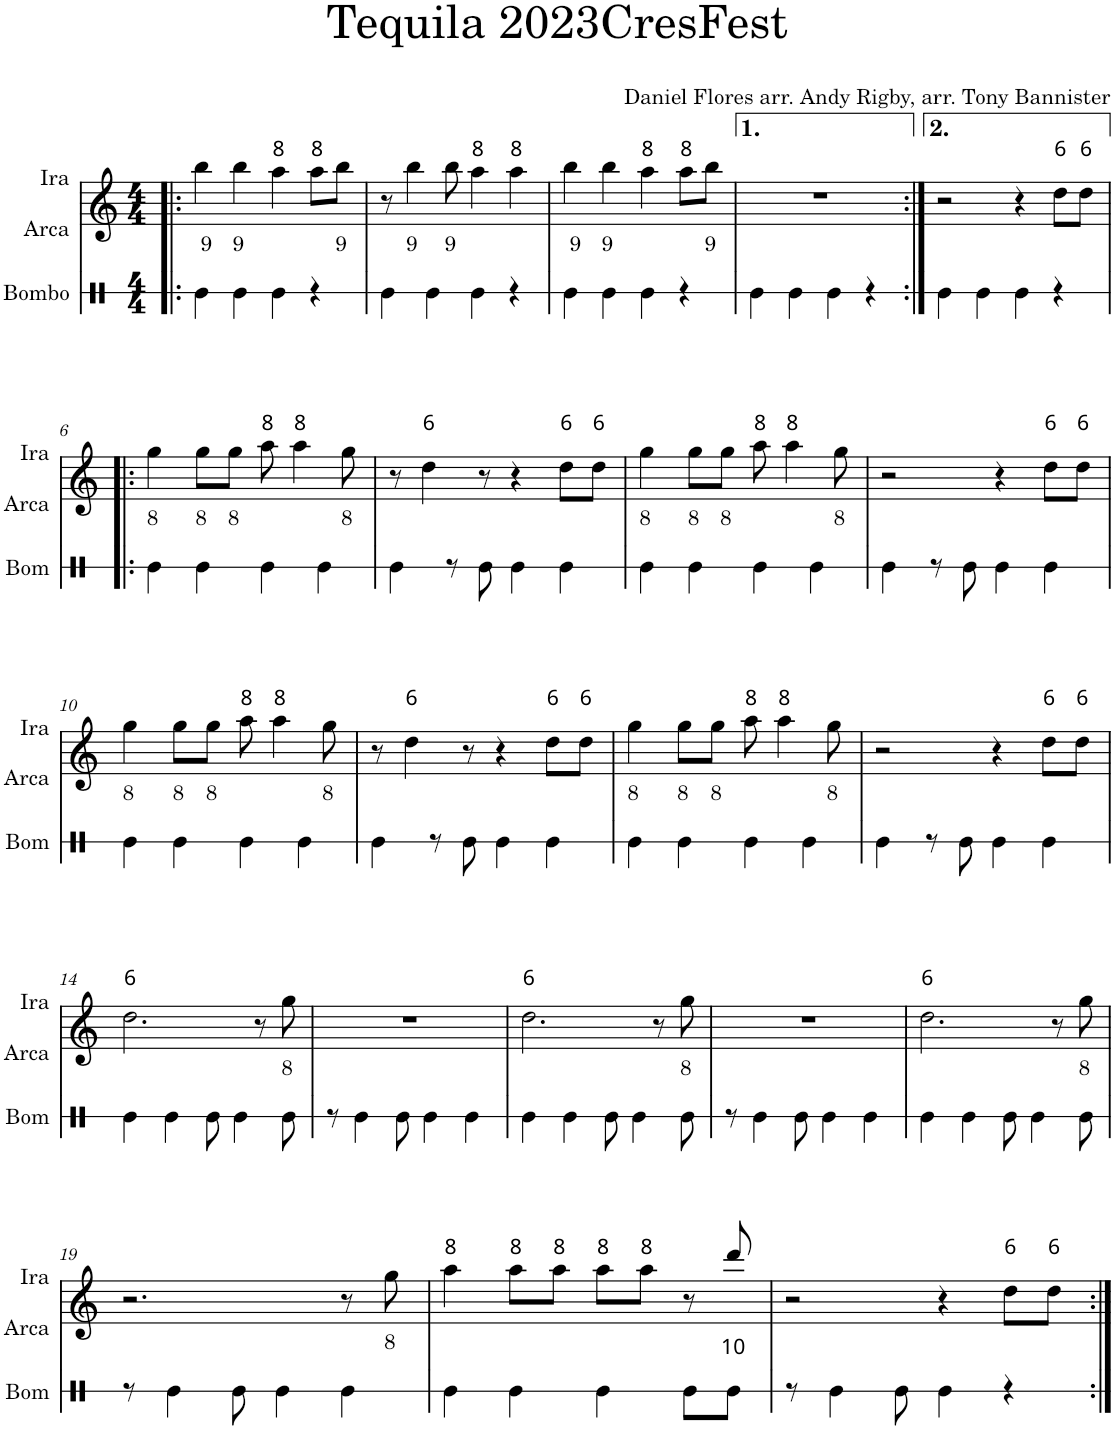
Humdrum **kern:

**kern	**kern	**text
*part2	*part1	*part1
*staff2	*staff1	*staff1
*I"Bombo	*I"Ira  Arca	*
*I'Bom	*I'Ira  Arca	*
*stria1	*	*
*clefX	*clefG2	*
*k[]	*k[]	*
*M4/4	*M4/4	*
=1!|:	=1!|:	=1!|:
!	!LO:TX:b:t=9	!
4Re\	4bb\	.
!	!LO:TX:b:t=9	!
4Re\	4bb\	.
!	!	!LO:LY:a
4Re\	4aa\	8
!	!	!LO:LY:a
4r	8aa\L	8
!	!LO:TX:b:t=9	!
.	8bb\J	.
=2	=2	=2
4Re\	8r	.
!	!LO:TX:b:t=9	!
.	4bb\	.
4Re\	.	.
!	!LO:TX:b:t=9	!
.	8bb\	.
!	!	!LO:LY:a
4Re\	4aa\	8
!	!	!LO:LY:a
4r	4aa\	8
=3	=3	=3
!	!LO:TX:b:t=9	!
4Re\	4bb\	.
!	!LO:TX:b:t=9	!
4Re\	4bb\	.
!	!	!LO:LY:a
4Re\	4aa\	8
!	!	!LO:LY:a
4r	8aa\L	8
!	!LO:TX:b:t=9	!
.	8bb\J	.
=4	=4	=4
4Re\	1r	.
4Re\	.	.
4Re\	.	.
4r	.	.
=5:|!	=5:|!	=5:|!
4Re\	2r	.
4Re\	.	.
4Re\	4r	.
!	!	!LO:LY:a
4r	8dd\L	6
!	!	!LO:LY:a
.	8dd\J	6
!!LO:LB:g=z
=6!|:	=6!|:	=6!|:
!	!LO:TX:b:t=8	!
4Re\	4gg\	.
!	!LO:TX:b:t=8	!
4Re\	8gg\L	.
!	!LO:TX:b:t=8	!
.	8gg\J	.
!	!	!LO:LY:a
4Re\	8aa\	8
!	!	!LO:LY:a
.	4aa\	8
4Re\	.	.
!	!LO:TX:b:t=8	!
.	8gg\	.
=7	=7	=7
4Re\	8r	.
!	!	!LO:LY:a
.	4dd\	6
8r	.	.
8Re\	8r	.
4Re\	4r	.
!	!	!LO:LY:a
4Re\	8dd\L	6
!	!	!LO:LY:a
.	8dd\J	6
=8	=8	=8
!	!LO:TX:b:t=8	!
4Re\	4gg\	.
!	!LO:TX:b:t=8	!
4Re\	8gg\L	.
!	!LO:TX:b:t=8	!
.	8gg\J	.
!	!	!LO:LY:a
4Re\	8aa\	8
!	!	!LO:LY:a
.	4aa\	8
4Re\	.	.
!	!LO:TX:b:t=8	!
.	8gg\	.
=9	=9	=9
4Re\	2r	.
8r	.	.
8Re\	.	.
4Re\	4r	.
!	!	!LO:LY:a
4Re\	8dd\L	6
!	!	!LO:LY:a
.	8dd\J	6
!!LO:LB:g=z
=10	=10	=10
!	!LO:TX:b:t=8	!
4Re\	4gg\	.
!	!LO:TX:b:t=8	!
4Re\	8gg\L	.
!	!LO:TX:b:t=8	!
.	8gg\J	.
!	!	!LO:LY:a
4Re\	8aa\	8
!	!	!LO:LY:a
.	4aa\	8
4Re\	.	.
!	!LO:TX:b:t=8	!
.	8gg\	.
=11	=11	=11
4Re\	8r	.
!	!	!LO:LY:a
.	4dd\	6
8r	.	.
8Re\	8r	.
4Re\	4r	.
!	!	!LO:LY:a
4Re\	8dd\L	6
!	!	!LO:LY:a
.	8dd\J	6
=12	=12	=12
!	!LO:TX:b:t=8	!
4Re\	4gg\	.
!	!LO:TX:b:t=8	!
4Re\	8gg\L	.
!	!LO:TX:b:t=8	!
.	8gg\J	.
!	!	!LO:LY:a
4Re\	8aa\	8
!	!	!LO:LY:a
.	4aa\	8
4Re\	.	.
!	!LO:TX:b:t=8	!
.	8gg\	.
=13	=13	=13
4Re\	2r	.
8r	.	.
8Re\	.	.
4Re\	4r	.
!	!	!LO:LY:a
4Re\	8dd\L	6
!	!	!LO:LY:a
.	8dd\J	6
!!LO:LB:g=z
=14	=14	=14
!	!	!LO:LY:a
4Re\	2.dd\	6
4Re\	.	.
8Re\	.	.
4Re\	.	.
.	8r	.
!	!LO:TX:b:t=8	!
8Re\	8gg\	.
=15	=15	=15
8r	1r	.
4Re\	.	.
8Re\	.	.
4Re\	.	.
4Re\	.	.
=16	=16	=16
!	!	!LO:LY:a
4Re\	2.dd\	6
4Re\	.	.
8Re\	.	.
4Re\	.	.
.	8r	.
!	!LO:TX:b:t=8	!
8Re\	8gg\	.
=17	=17	=17
8r	1r	.
4Re\	.	.
8Re\	.	.
4Re\	.	.
4Re\	.	.
=18	=18	=18
!	!	!LO:LY:a
4Re\	2.dd\	6
4Re\	.	.
8Re\	.	.
4Re\	.	.
.	8r	.
!	!LO:TX:b:t=8	!
8Re\	8gg\	.
!!LO:LB:g=z
=19	=19	=19
8r	2.r	.
4Re\	.	.
8Re\	.	.
4Re\	.	.
4Re\	8r	.
!	!LO:TX:b:t=8	!
.	8gg\	.
=20	=20	=20
!	!	!LO:LY:a
4Re\	4aa\	8
!	!	!LO:LY:a
4Re\	8aa\L	8
!	!	!LO:LY:a
.	8aa\J	8
!	!	!LO:LY:a
4Re\	8aa\L	8
!	!	!LO:LY:a
.	8aa\J	8
8Re\L	8r	.
!	!	!LO:LY:b
8Re\J	8ddd/	10
=21	=21	=21
8r	2r	.
4Re\	.	.
8Re\	.	.
4Re\	4r	.
!	!	!LO:LY:a
4r	8dd\L	6
!	!	!LO:LY:a
.	8dd\J	6
=:|!	=:|!	=:|!
*-	*-	*-
